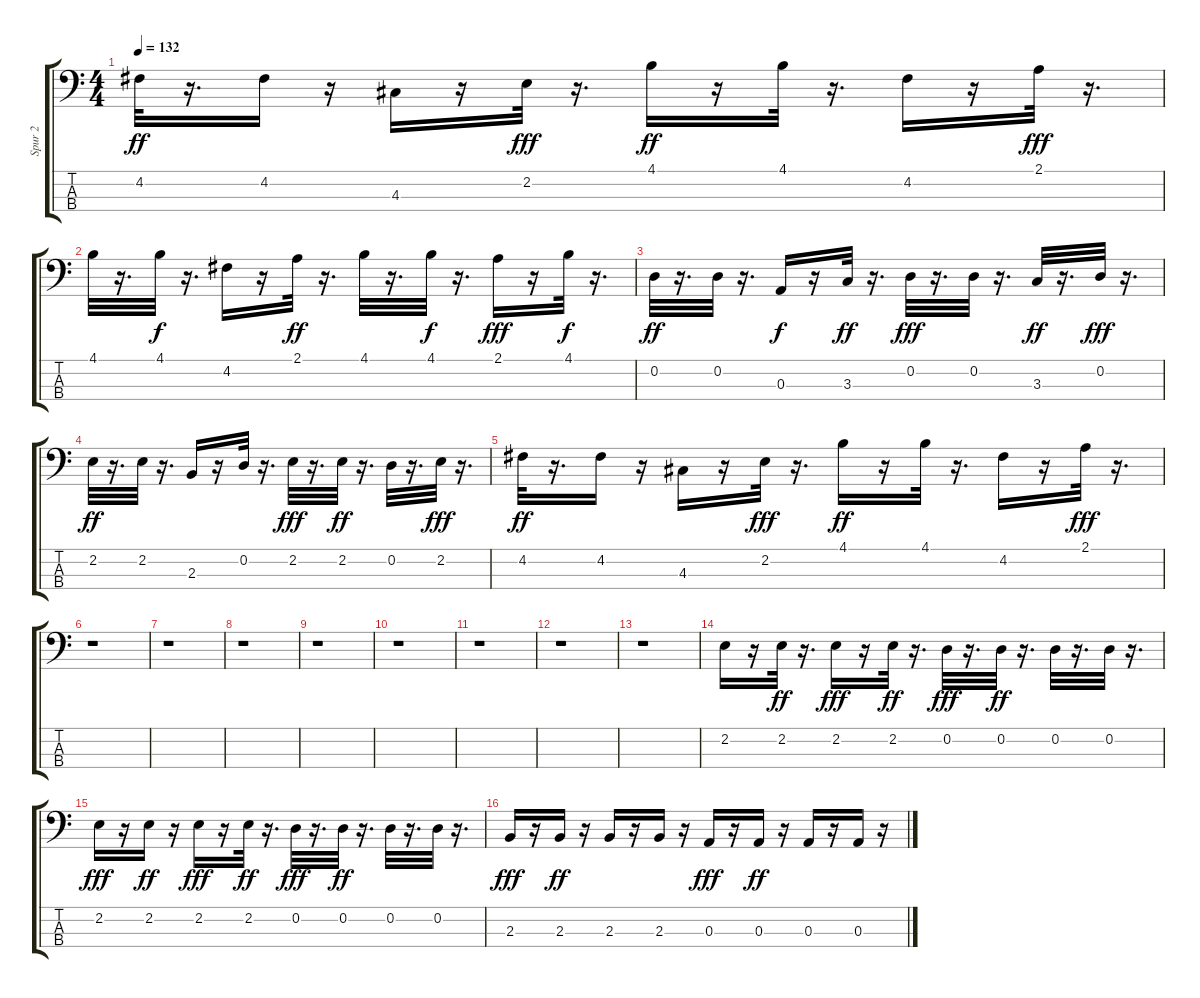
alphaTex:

\track ("Spur 2" "Spur 2") {instrument synthbass1}
\staff {score tabs}
\tuning (G2 D2 A1 E1) {hide}
\ts (4 4)
\tempo 132
\clef f4
\ks c
4.2.32{dy ff} r.16{d} 4.2.16 r.16 4.3.16 r.16 2.2.32{dy fff} r.16{d} 4.1.16{dy ff} r.16 4.1.32 r.16{d} 4.2.16 r.16 2.1.32{dy fff} r.16{d} |
4.1.32 r.16{d} 4.1.32{dy f} r.16{d} 4.2.16 r.16 2.1.32{dy ff} r.16{d} 4.1.32 r.16{d} 4.1.32{dy f} r.16{d} 2.1.16{dy fff} r.16 4.1.32{dy f} r.16{d} |
0.2.32{dy ff} r.16{d} 0.2.32 r.16{d} 0.3.16{dy f} r.16 3.3.32{dy ff} r.16{d} 0.2.32{dy fff} r.16{d} 0.2.32 r.16{d} 3.3.32{dy ff} r.16{d} 0.2.32{dy fff} r.16{d} |
2.2.32{dy ff} r.16{d} 2.2.32 r.16{d} 2.3.16 r.16 0.2.32 r.16{d} 2.2.32{dy fff} r.16{d} 2.2.32{dy ff} r.16{d} 0.2.32 r.16{d} 2.2.32{dy fff} r.16{d} |
4.2.32{dy ff} r.16{d} 4.2.16 r.16 4.3.16 r.16 2.2.32{dy fff} r.16{d} 4.1.16{dy ff} r.16 4.1.32 r.16{d} 4.2.16 r.16 2.1.32{dy fff} r.16{d} |
r.1 |
r.1 |
r.1 |
r.1 |
r.1 |
r.1 |
r.1 |
r.1 |
2.2.16 r.16 2.2.32{dy ff} r.16{d} 2.2.16{dy fff} r.16 2.2.32{dy ff} r.16{d} 0.2.32{dy fff} r.16{d} 0.2.32{dy ff} r.16{d} 0.2.32 r.16{d} 0.2.32 r.16{d} |
2.2.16{dy fff} r.16 2.2.16{dy ff} r.16 2.2.16{dy fff} r.16 2.2.32{dy ff} r.16{d} 0.2.32{dy fff} r.16{d} 0.2.32{dy ff} r.16{d} 0.2.32 r.16{d} 0.2.32 r.16{d} |
2.3.16{dy fff} r.16 2.3.16{dy ff} r.16 2.3.16 r.16 2.3.16 r.16 0.3.16{dy fff} r.16 0.3.16{dy ff} r.16 0.3.16 r.16 0.3.16 r.16
